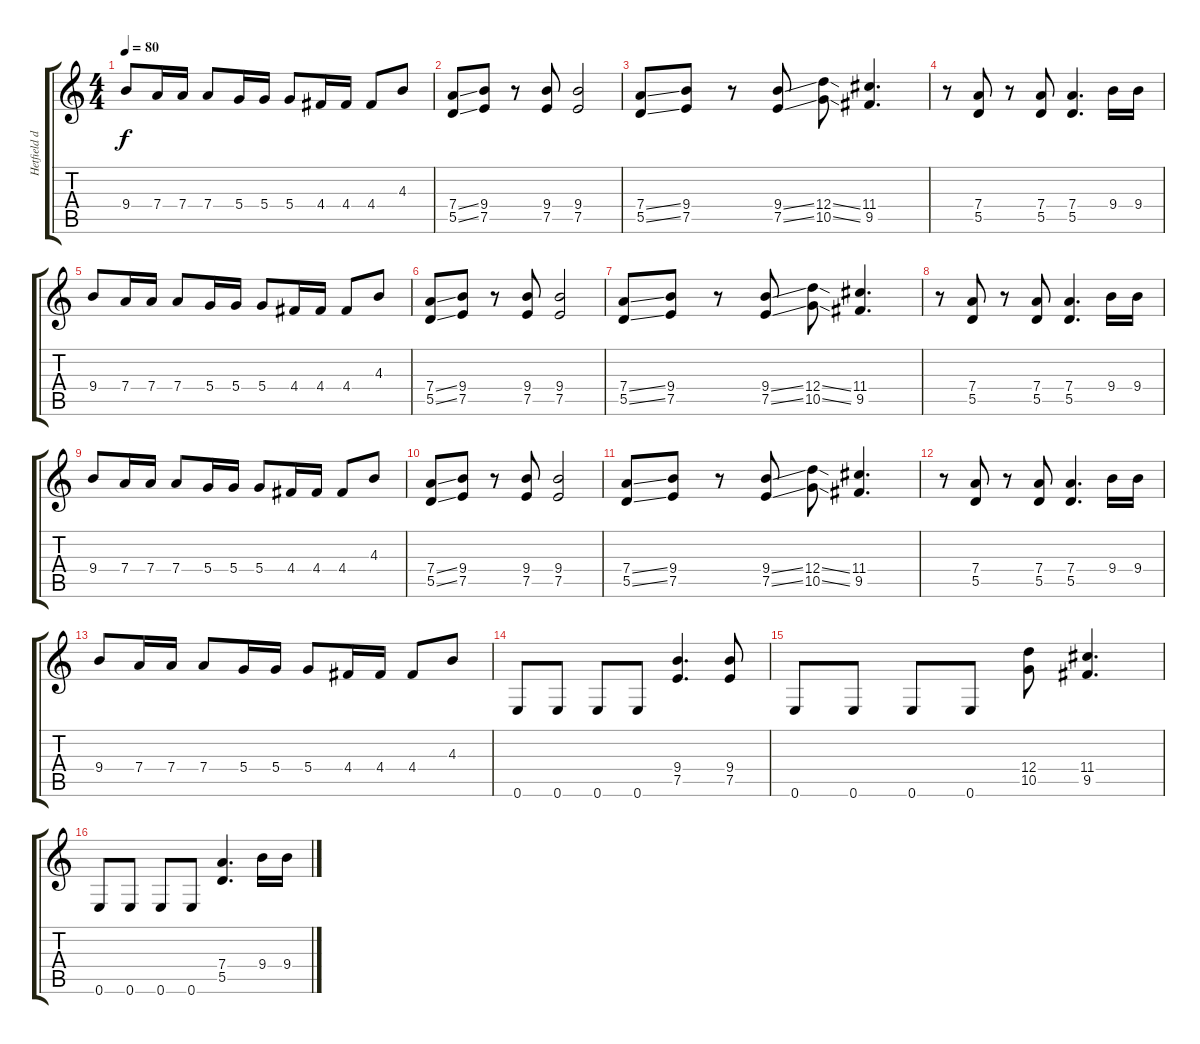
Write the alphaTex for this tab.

\track ("Hetfield disto" "Hetfield d") {instrument distortionguitar}
\staff {score tabs}
\tuning (E4 B3 G3 D3 A2 E2) {hide}
\ts (4 4)
\tempo 80
\clef g2
\ks c
9.4.8{dy f} 7.4.16 7.4.16 7.4.8 5.4.16 5.4.16 5.4.8 4.4.16 4.4.16 4.4.8 4.3.8 |
(7.4{ss} 5.5{ss}).8 (9.4 7.5).8 r.8 (9.4 7.5).8 (9.4 7.5).2 |
(7.4{ss} 5.5{ss}).8 (9.4 7.5).8 r.8 (9.4{ss} 7.5{ss}).8 (12.4{ss} 10.5{ss}).8 (11.4 9.5).4{d} |
r.8 (7.4 5.5).8 r.8 (7.4 5.5).8 (7.4 5.5).4{d} 9.4.16 9.4.16 |
9.4.8 7.4.16 7.4.16 7.4.8 5.4.16 5.4.16 5.4.8 4.4.16 4.4.16 4.4.8 4.3.8 |
(7.4{ss} 5.5{ss}).8 (9.4 7.5).8 r.8 (9.4 7.5).8 (9.4 7.5).2 |
(7.4{ss} 5.5{ss}).8 (9.4 7.5).8 r.8 (9.4{ss} 7.5{ss}).8 (12.4{ss} 10.5{ss}).8 (11.4 9.5).4{d} |
r.8 (7.4 5.5).8 r.8 (7.4 5.5).8 (7.4 5.5).4{d} 9.4.16 9.4.16 |
9.4.8 7.4.16 7.4.16 7.4.8 5.4.16 5.4.16 5.4.8 4.4.16 4.4.16 4.4.8 4.3.8 |
(7.4{ss} 5.5{ss}).8 (9.4 7.5).8 r.8 (9.4 7.5).8 (9.4 7.5).2 |
(7.4{ss} 5.5{ss}).8 (9.4 7.5).8 r.8 (9.4{ss} 7.5{ss}).8 (12.4{ss} 10.5{ss}).8 (11.4 9.5).4{d} |
r.8 (7.4 5.5).8 r.8 (7.4 5.5).8 (7.4 5.5).4{d} 9.4.16 9.4.16 |
9.4.8 7.4.16 7.4.16 7.4.8 5.4.16 5.4.16 5.4.8 4.4.16 4.4.16 4.4.8 4.3.8 |
0.6.8 0.6.8 0.6.8 0.6.8 (9.4 7.5).4{d} (9.4 7.5).8 |
0.6.8 0.6.8 0.6.8 0.6.8 (12.4 10.5).8 (11.4 9.5).4{d} |
0.6.8 0.6.8 0.6.8 0.6.8 (7.4 5.5).4{d} 9.4.16 9.4.16
